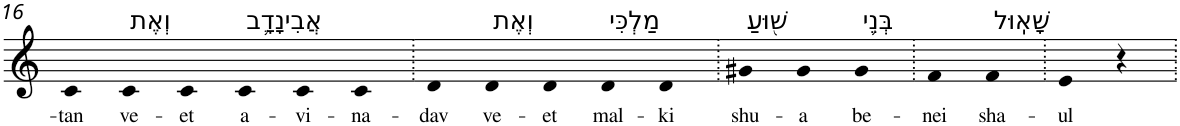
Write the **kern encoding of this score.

**kern	**text
*part1	*part1
*staff1	*staff1
*I"Piano	*
*I'Pno	*
!!LO:PB:g=z
*clefG2	*
*k[]	*
=16	=16
!	!LO:LY:b
4c	-tan
!LO:TX:a:t=וְאֶת	!
!	!LO:LY:b
4c	ve-
!	!LO:LY:b
4c	-et
!LO:TX:a:t=אֲבִינָדָ֛ב	!
!	!LO:LY:b
4c	a-
!	!LO:LY:b
4c	-vi-
!	!LO:LY:b
4c	-na-
=17.	=17.
!	!LO:LY:b
4d	-dav
!LO:TX:a:t=וְאֶת	!
!	!LO:LY:b
4d	ve-
!	!LO:LY:b
4d	-et
!LO:TX:a:t=מַלְכִּי	!
!	!LO:LY:b
4d	mal-
!	!LO:LY:b
4d	-ki
=18.	=18.
!LO:TX:a:t=שׁ֖וּעַ	!
!	!LO:LY:b
4g#X	shu-
!	!LO:LY:b
4g#	-a
!LO:TX:a:t=בְּנֵ֥י	!
!	!LO:LY:b
4g#	be-
=19.	=19.
!	!LO:LY:b
4f	-nei
!LO:TX:a:t=שָׁאֽוּל	!
!	!LO:LY:b
4f	sha-
=20.	=20.
!	!LO:LY:b
4e	-ul
4r	.
=.	=.
*-	*-
